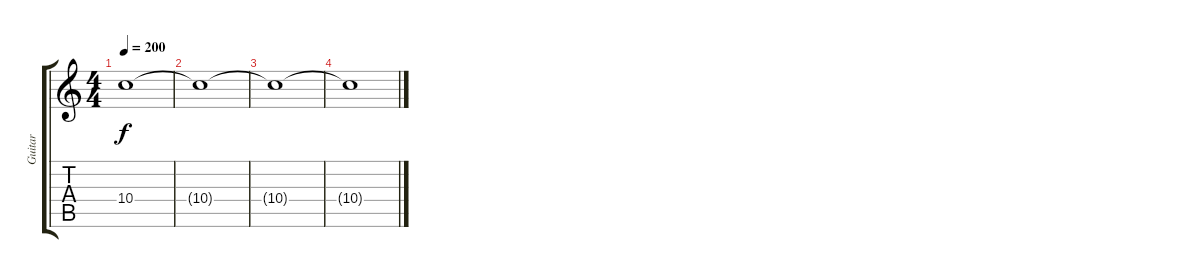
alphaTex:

\track ("Guitar" "Guitar") {instrument overdrivenguitar}
\staff {score tabs}
\tuning (E4 B3 G3 D3 A2 E2) {hide}
\ts (4 4)
\tempo 200
\clef g2
\ks c
10.4.1{dy f volume 0} |
10.4{t}.1 |
10.4{t}.1 |
10.4{t}.1
